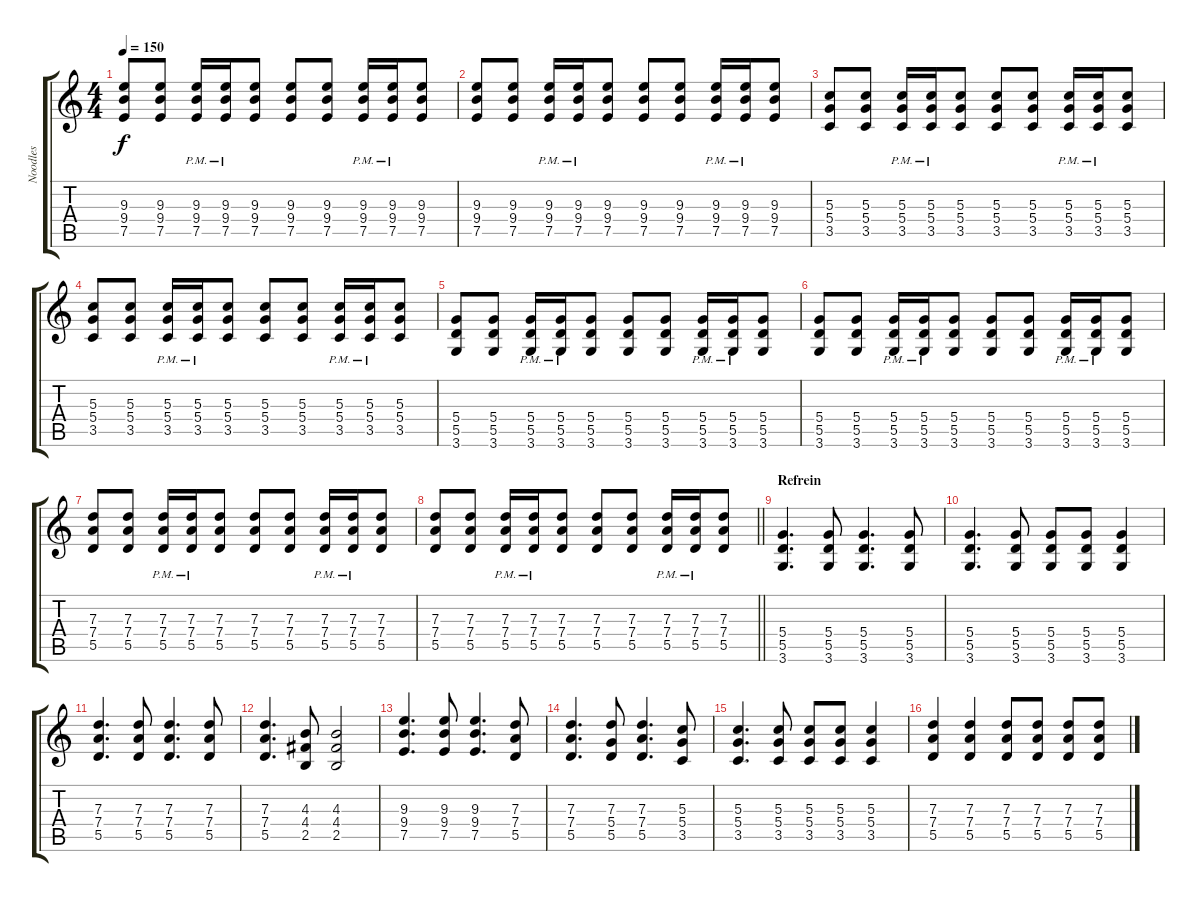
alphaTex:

\track ("Noodles" "Noodles") {instrument electricguitarjazz}
\staff {score tabs}
\tuning (E4 B3 G3 D3 A2 E2) {hide}
\ts (4 4)
\tempo 150
\clef g2
\ks c
(9.3 9.4 7.5).8{dy f} (9.3 9.4 7.5).8 (9.3{pm} 9.4{pm} 7.5{pm}).16 (9.3{pm} 9.4{pm} 7.5{pm}).16 (9.3 9.4 7.5).8 (9.3 9.4 7.5).8 (9.3 9.4 7.5).8 (9.3{pm} 9.4{pm} 7.5{pm}).16 (9.3{pm} 9.4{pm} 7.5{pm}).16 (9.3 9.4 7.5).8 |
(9.3 9.4 7.5).8 (9.3 9.4 7.5).8 (9.3{pm} 9.4{pm} 7.5{pm}).16 (9.3{pm} 9.4{pm} 7.5{pm}).16 (9.3 9.4 7.5).8 (9.3 9.4 7.5).8 (9.3 9.4 7.5).8 (9.3{pm} 9.4{pm} 7.5{pm}).16 (9.3{pm} 9.4{pm} 7.5{pm}).16 (9.3 9.4 7.5).8 |
(5.3 5.4 3.5).8 (5.3 5.4 3.5).8 (5.3{pm} 5.4{pm} 3.5{pm}).16 (5.3{pm} 5.4{pm} 3.5{pm}).16 (5.3 5.4 3.5).8 (5.3 5.4 3.5).8 (5.3 5.4 3.5).8 (5.3{pm} 5.4{pm} 3.5{pm}).16 (5.3{pm} 5.4{pm} 3.5{pm}).16 (5.3 5.4 3.5).8 |
(5.3 5.4 3.5).8 (5.3 5.4 3.5).8 (5.3{pm} 5.4{pm} 3.5{pm}).16 (5.3{pm} 5.4{pm} 3.5{pm}).16 (5.3 5.4 3.5).8 (5.3 5.4 3.5).8 (5.3 5.4 3.5).8 (5.3{pm} 5.4{pm} 3.5{pm}).16 (5.3{pm} 5.4{pm} 3.5{pm}).16 (5.3 5.4 3.5).8 |
(5.4 5.5 3.6).8 (5.4 5.5 3.6).8 (5.4{pm} 5.5{pm} 3.6{pm}).16 (5.4{pm} 5.5{pm} 3.6{pm}).16 (5.4 5.5 3.6).8 (5.4 5.5 3.6).8 (5.4 5.5 3.6).8 (5.4{pm} 5.5{pm} 3.6{pm}).16 (5.4{pm} 5.5{pm} 3.6{pm}).16 (5.4 5.5 3.6).8 |
(5.4 5.5 3.6).8 (5.4 5.5 3.6).8 (5.4{pm} 5.5{pm} 3.6{pm}).16 (5.4{pm} 5.5{pm} 3.6{pm}).16 (5.4 5.5 3.6).8 (5.4 5.5 3.6).8 (5.4 5.5 3.6).8 (5.4{pm} 5.5{pm} 3.6{pm}).16 (5.4{pm} 5.5{pm} 3.6{pm}).16 (5.4 5.5 3.6).8 |
(7.3 7.4 5.5).8 (7.3 7.4 5.5).8 (7.3{pm} 7.4{pm} 5.5{pm}).16 (7.3{pm} 7.4{pm} 5.5{pm}).16 (7.3 7.4 5.5).8 (7.3 7.4 5.5).8 (7.3 7.4 5.5).8 (7.3{pm} 7.4{pm} 5.5{pm}).16 (7.3{pm} 7.4{pm} 5.5{pm}).16 (7.3 7.4 5.5).8 |
\barLineRight lightlight
(7.3 7.4 5.5).8 (7.3 7.4 5.5).8 (7.3{pm} 7.4{pm} 5.5{pm}).16 (7.3{pm} 7.4{pm} 5.5{pm}).16 (7.3 7.4 5.5).8 (7.3 7.4 5.5).8 (7.3 7.4 5.5).8 (7.3{pm} 7.4{pm} 5.5{pm}).16 (7.3{pm} 7.4{pm} 5.5{pm}).16 (7.3 7.4 5.5).8 |
\section ("" "Refrein")
(5.4 5.5 3.6).4{d} (5.4 5.5 3.6).8 (5.4 5.5 3.6).4{d} (5.4 5.5 3.6).8 |
(5.4 5.5 3.6).4{d} (5.4 5.5 3.6).8 (5.4 5.5 3.6).8 (5.4 5.5 3.6).8 (5.4 5.5 3.6).4 |
(7.3 7.4 5.5).4{d} (7.3 7.4 5.5).8 (7.3 7.4 5.5).4{d} (7.3 7.4 5.5).8 |
(7.3 7.4 5.5).4{d} (4.3 4.4 2.5).8 (4.3 4.4 2.5).2 |
(9.3 9.4 7.5).4{d} (9.3 9.4 7.5).8 (9.3 9.4 7.5).4{d} (7.3 7.4 5.5).8 |
(7.3 7.4 5.5).4{d} (7.3 5.4 5.5).8 (7.3 7.4 5.5).4{d} (5.3 5.4 3.5).8 |
(5.3 5.4 3.5).4{d} (5.3 5.4 3.5).8 (5.3 5.4 3.5).8 (5.3 5.4 3.5).8 (5.3 5.4 3.5).4 |
(7.3 7.4 5.5).4 (7.3 7.4 5.5).4 (7.3 7.4 5.5).8 (7.3 7.4 5.5).8 (7.3 7.4 5.5).8 (7.3 7.4 5.5).8
